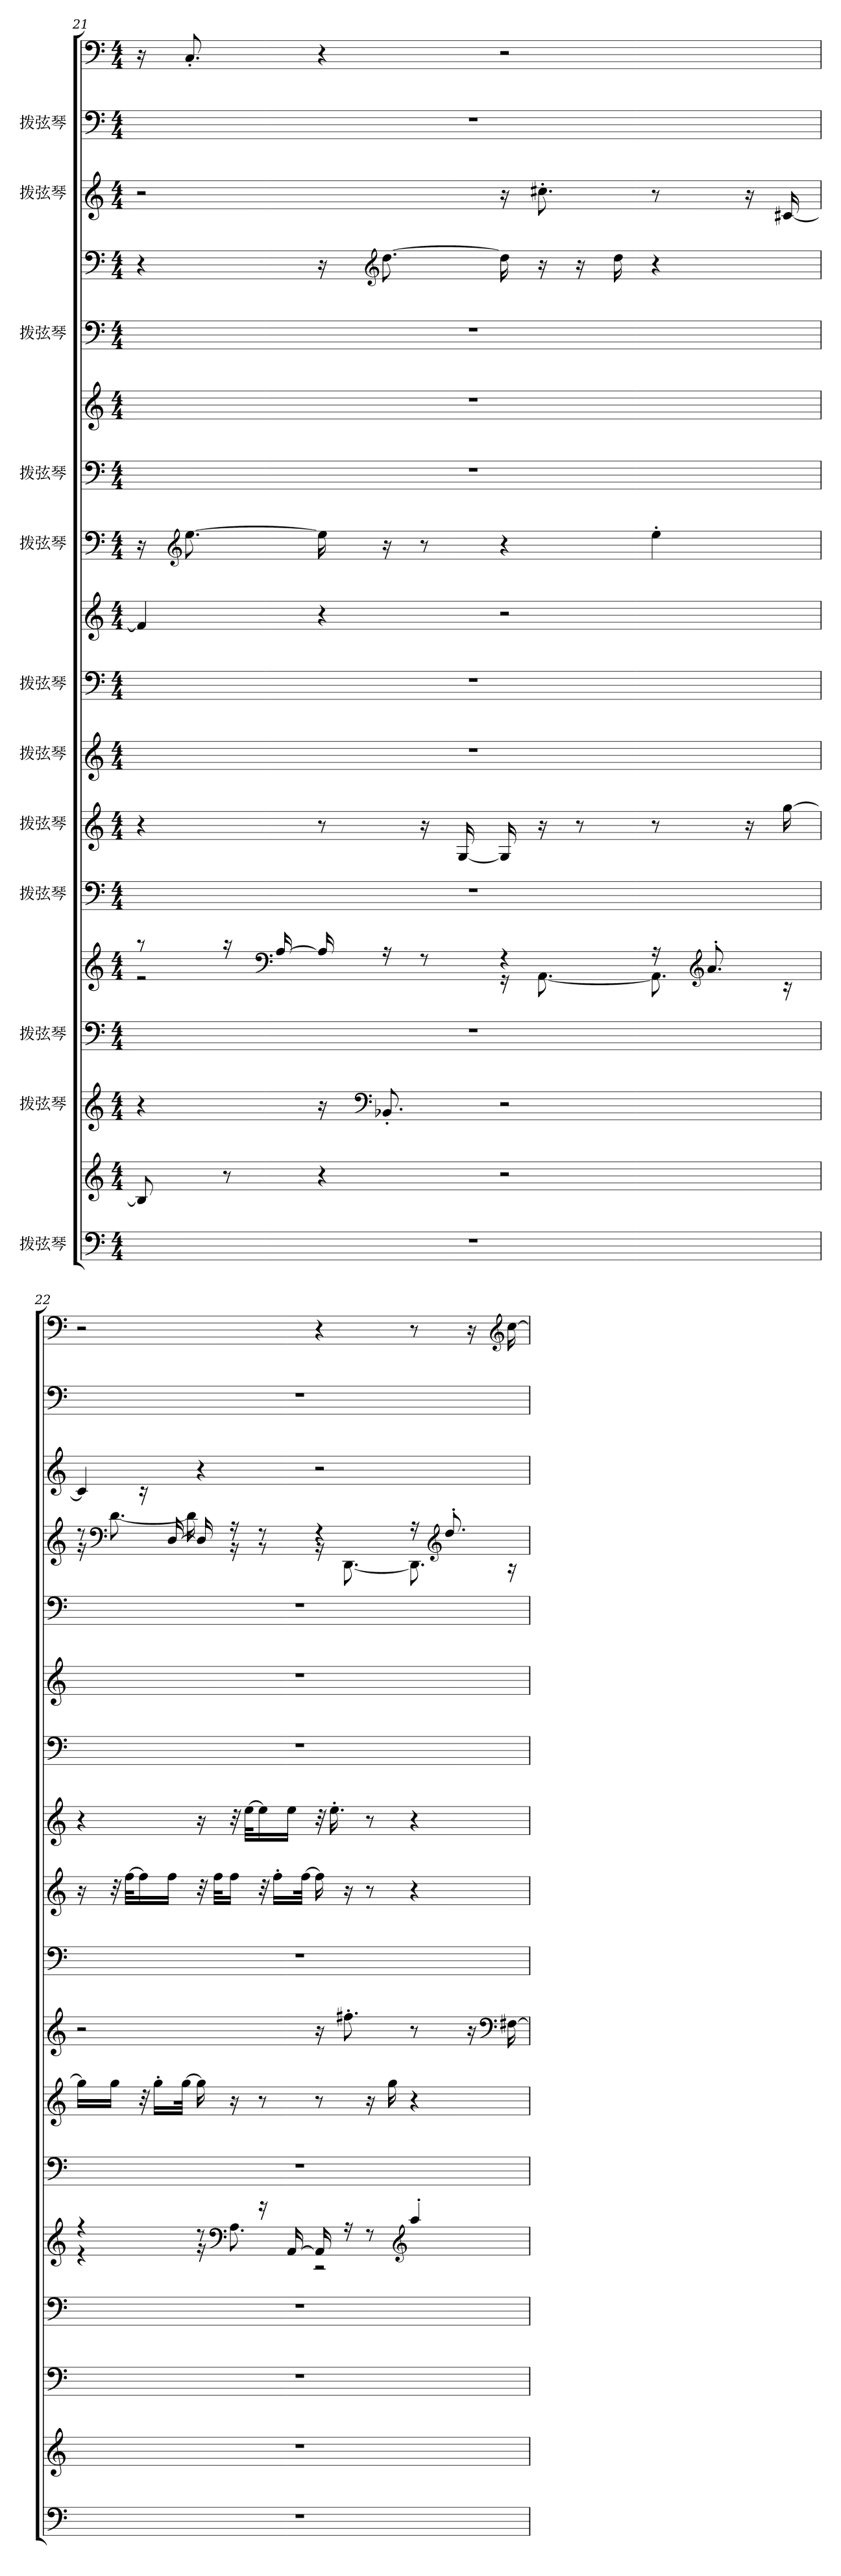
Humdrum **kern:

**kern	**kern	**kern	**kern	**kern	**kern	**kern	**kern	**kern	**kern	**kern	**kern	**kern	**kern	**kern	**kern	**kern	**kern
*part12	*part12	*part11	*part10	*part10	*part9	*part8	*part7	*part6	*part6	*part5	*part4	*part4	*part3	*part3	*part2	*part1	*part1
*staff18	*staff17	*staff16	*staff15	*staff14	*staff13	*staff12	*staff11	*staff10	*staff9	*staff8	*staff7	*staff6	*staff5	*staff4	*staff3	*staff2	*staff1
*I"拨弦琴	*	*I"拨弦琴	*I"拨弦琴	*	*I"拨弦琴	*I"拨弦琴	*I"拨弦琴	*I"拨弦琴	*	*I"拨弦琴	*I"拨弦琴	*	*I"拨弦琴	*	*I"拨弦琴	*I"拨弦琴	*
!!LO:PB:g=z
*clefF4	*clefG2	*clefG2	*clefF4	*clefG2	*clefF4	*clefG2	*clefG2	*clefF4	*clefG2	*clefF4	*clefF4	*clefG2	*clefF4	*clefF4	*clefG2	*clefF4	*clefF4
*k[]	*k[]	*k[]	*k[]	*k[]	*k[]	*k[]	*k[]	*k[]	*k[]	*k[]	*k[]	*k[]	*k[]	*k[]	*k[]	*k[]	*k[]
*M4/4	*M4/4	*M4/4	*M4/4	*M4/4	*M4/4	*M4/4	*M4/4	*M4/4	*M4/4	*M4/4	*M4/4	*M4/4	*M4/4	*M4/4	*M4/4	*M4/4	*M4/4
=21	=21	=21	=21	=21	=21	=21	=21	=21	=21	=21	=21	=21	=21	=21	=21	=21	=21
*	*	*	*	*^	*	*	*	*	*	*	*	*	*	*	*	*	*
1r	8B/]	4r	1r	8r	2r	1r	4r	1r	1r	4f/]	16r	1r	1r	1r	4r	2r	1r	16r
*	*	*	*	*	*	*	*	*	*	*	*clefG2	*	*	*	*	*	*	*
.	.	.	.	.	.	.	.	.	.	.	[8.ee\	.	.	.	.	.	.	8.C'/
.	8r	.	.	16r	.	.	.	.	.	.	.	.	.	.	.	.	.	.
*	*	*	*	*clefF4	*	*	*	*	*	*	*	*	*	*	*	*	*	*
.	.	.	.	[16A/	.	.	.	.	.	.	.	.	.	.	.	.	.	.
.	4r	16r	.	16A/]	.	.	8r	.	.	4r	16ee\]	.	.	.	16r	.	.	4r
*	*	*clefF4	*	*	*	*	*	*	*	*	*	*	*	*	*clefG2	*	*	*
.	.	8.BB-X'/	.	16r	.	.	.	.	.	.	16r	.	.	.	[8.dd\	.	.	.
.	.	.	.	8r	.	.	16r	.	.	.	8r	.	.	.	.	.	.	.
.	.	.	.	.	.	.	[16G/	.	.	.	.	.	.	.	.	.	.	.
.	2r	2r	.	4r	16r	.	16G/]	.	.	2r	4r	.	.	.	16dd\]	16r	.	2r
.	.	.	.	.	[8.AA\	.	16r	.	.	.	.	.	.	.	16r	8.cc#X'\	.	.
.	.	.	.	.	.	.	8r	.	.	.	.	.	.	.	16r	.	.	.
.	.	.	.	.	.	.	.	.	.	.	.	.	.	.	16dd\	.	.	.
.	.	.	.	16r	8.AA\]	.	8r	.	.	.	4ee'\	.	.	.	4r	8r	.	.
*	*	*	*	*clefG2	*	*	*	*	*	*	*	*	*	*	*	*	*	*
.	.	.	.	8.a'/	.	.	.	.	.	.	.	.	.	.	.	.	.	.
.	.	.	.	.	.	.	16r	.	.	.	.	.	.	.	.	16r	.	.
.	.	.	.	.	16r	.	[16gg\	.	.	.	.	.	.	.	.	[16c#X/	.	.
!!LO:PB:g=z
=22	=22	=22	=22	=22	=22	=22	=22	=22	=22	=22	=22	=22	=22	=22	=22	=22	=22	=22
*	*	*	*	*	*	*	*	*	*	*	*	*	*	*	*^	*	*	*
1r	1r	1r	1r	4r	4r	1r	16gg\LL]	2r	1r	16r	4r	1r	1r	1r	8r	16r	4c#/]	1r	2r
*	*	*	*	*	*	*	*	*	*	*	*	*	*	*	*clefF4	*	*	*	*
.	.	.	.	.	.	.	16gg\JJ	.	.	32r	.	.	.	.	.	[8.d\	.	.	.
.	.	.	.	.	.	.	.	.	.	[32ff\KLL	.	.	.	.	.	.	.	.	.
.	.	.	.	.	.	.	32r	.	.	16ff\]	.	.	.	.	16r	.	.	.	.
.	.	.	.	.	.	.	16gg'\LL	.	.	.	.	.	.	.	.	.	.	.	.
.	.	.	.	.	.	.	.	.	.	16ff\JJ	.	.	.	.	[16D/	.	.	.	.
.	.	.	.	.	.	.	[32gg\JJk	.	.	.	.	.	.	.	.	.	.	.	.
.	.	.	.	8r	16r	.	16gg\]	.	.	32r	16r	.	.	.	16D/]	16d\]	4r	.	.
.	.	.	.	.	.	.	.	.	.	32ff\KLL	.	.	.	.	.	.	.	.	.
*	*	*	*	*clefF4	*	*	*	*	*	*	*	*	*	*	*	*	*	*	*
.	.	.	.	.	8.A\	.	16r	.	.	16ff\JJ	32r	.	.	.	16r	16r	.	.	.
.	.	.	.	.	.	.	.	.	.	.	[32ee\KLL	.	.	.	.	.	.	.	.
.	.	.	.	16r	.	.	8r	.	.	32r	16ee\]	.	.	.	8r	8r	.	.	.
.	.	.	.	.	.	.	.	.	.	16ff'\LL	.	.	.	.	.	.	.	.	.
.	.	.	.	[16AA/	.	.	.	.	.	.	16ee\JJ	.	.	.	.	.	.	.	.
.	.	.	.	.	.	.	.	.	.	[32ff\JJk	.	.	.	.	.	.	.	.	.
.	.	.	.	16AA/]	2r	.	8r	16r	.	16ff\]	32r	.	.	.	4r	16r	2r	.	4r
.	.	.	.	.	.	.	.	.	.	.	16.ee'\	.	.	.	.	.	.	.	.
.	.	.	.	16r	.	.	.	8.ff#X'\	.	16r	.	.	.	.	.	[8.DD\	.	.	.
.	.	.	.	8r	.	.	16r	.	.	8r	8r	.	.	.	.	.	.	.	.
.	.	.	.	.	.	.	16gg\	.	.	.	.	.	.	.	.	.	.	.	.
*	*	*	*	*clefG2	*	*	*	*	*	*	*	*	*	*	*	*	*	*	*
.	.	.	.	4aa'/	.	.	4r	8r	.	4r	4r	.	.	.	16r	8.DD\]	.	.	8r
*	*	*	*	*	*	*	*	*	*	*	*	*	*	*	*clefG2	*	*	*	*
.	.	.	.	.	.	.	.	.	.	.	.	.	.	.	8.dd'/	.	.	.	.
.	.	.	.	.	.	.	.	16r	.	.	.	.	.	.	.	.	.	.	16r
*	*	*	*	*	*	*	*	*clefF4	*	*	*	*	*	*	*	*	*	*	*clefG2
.	.	.	.	.	.	.	.	[16F#X\	.	.	.	.	.	.	.	16r	.	.	[16cc\
*	*	*	*	*v	*v	*	*	*	*	*	*	*	*	*	*v	*v	*	*	*
=	=	=	=	=	=	=	=	=	=	=	=	=	=	=	=	=	=
*-	*-	*-	*-	*-	*-	*-	*-	*-	*-	*-	*-	*-	*-	*-	*-	*-	*-
